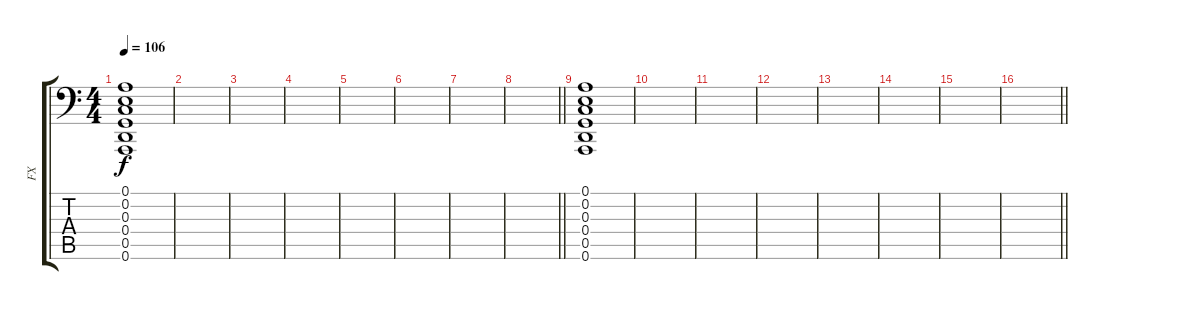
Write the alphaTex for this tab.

\track ("FX" "FX") {instrument melodictom}
\staff {score tabs}
\tuning (A3 E3 C3 G2 D2 A1) {hide}
\ts (4 4)
\section ("" "")
\tempo 106
\clef f4
\ks c
(0.1 0.2 0.3 0.4 0.5 0.6).1{dy f} |
|
|
|
|
|
|
\barLineRight lightlight
|
\section ("" "")
(0.1 0.2 0.3 0.4 0.5 0.6).1 |
|
|
|
|
|
|
\barLineRight lightlight
